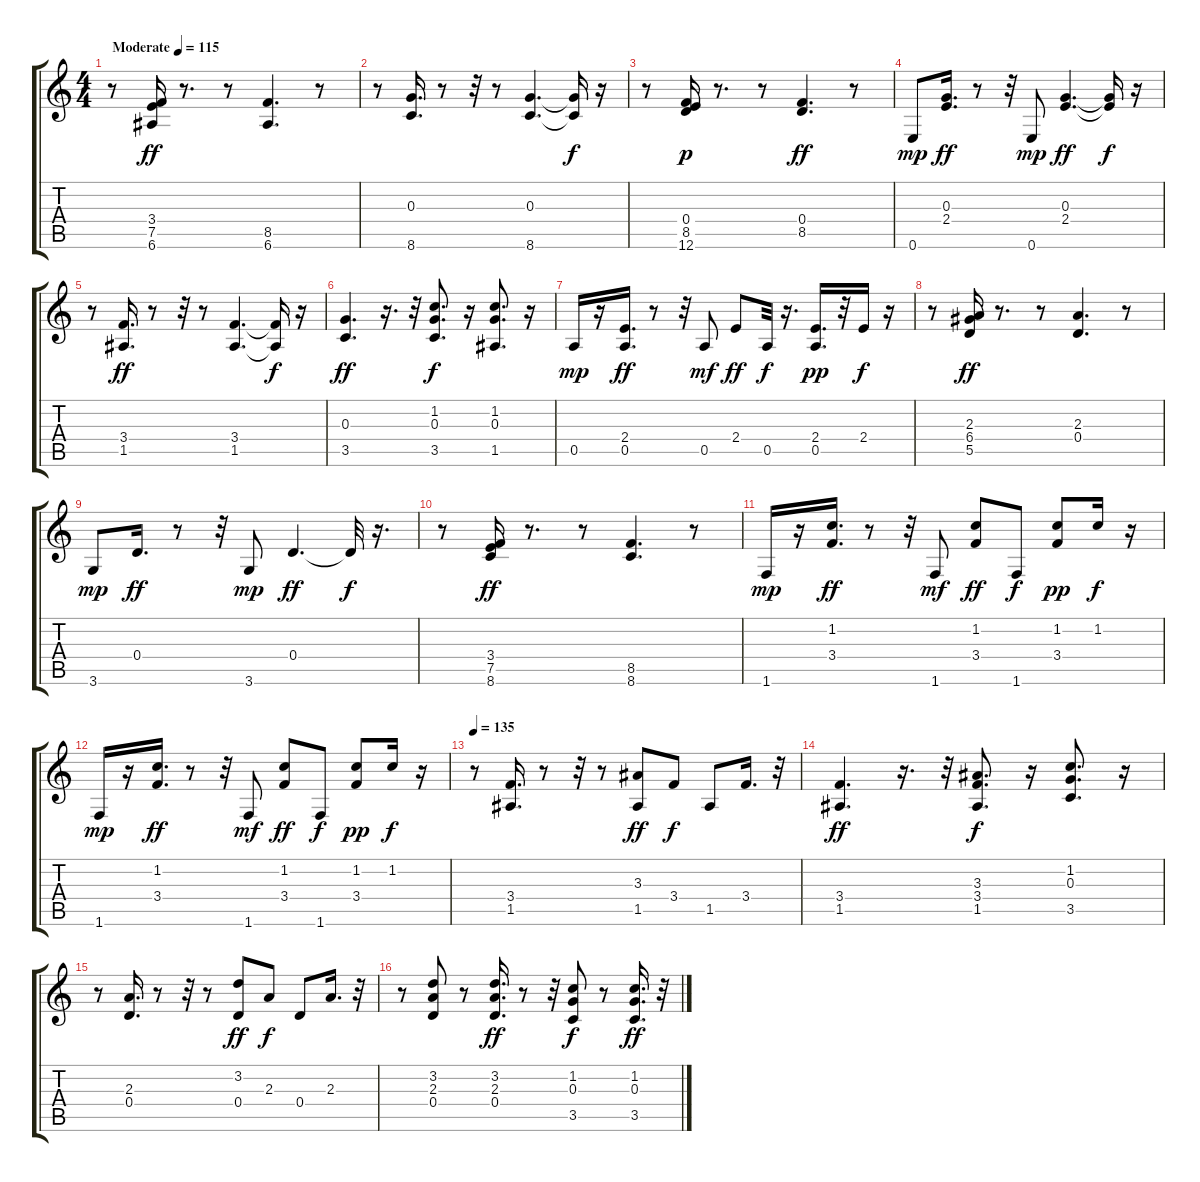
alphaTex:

\track "" {instrument electricguitarmuted}
\staff {score tabs}
\tuning (E4 B3 G3 D3 A2 E2) {hide}
\ts (4 4)
\tempo (115 "Moderate")
\clef g2
\ks c
r.8{dy ff instrument electricguitarmuted} (3.4 7.5 6.6).16 r.8{d} r.8 (8.5 6.6).4{d} r.8 |
r.8 (0.3 8.6).16{d} r.8 r.32 r.8 (0.3 8.6).4{d} (0.3{t} 8.6{t}).16{dy f} r.16 |
r.8 (0.4 8.5 12.6).16{dy p} r.8{d} r.8 (0.4 8.5).4{d dy ff} r.8 |
0.6.8{dy mp} (0.3 2.4).16{d dy ff} r.8 r.32 0.6.8{dy mp} (0.3 2.4).4{d dy ff} (0.3{t} 2.4{t}).16{dy f} r.16 |
r.8 (3.4 1.5).16{d dy ff} r.8 r.32 r.8 (3.4 1.5).4{d} (3.4{t} 1.5{t}).16{dy f} r.16 |
(0.3 3.5).4{d dy ff} r.16{d} r.32 (1.2 0.3 3.5).8{d dy f} r.16 (1.2 0.3 1.5).8{d} r.16 |
0.5.16{dy mp} r.16 (2.4 0.5).16{d dy ff} r.8 r.32 0.5.8{dy mf} 2.4.8{dy ff} 0.5.32{dy f} r.16{d} (2.4 0.5).16{d dy pp} r.32 2.4.16{dy f} r.16 |
r.8 (2.3 6.4 5.5).16{dy ff} r.8{d} r.8 (2.3 0.4).4{d} r.8 |
3.6.8{dy mp} 0.4.16{d dy ff} r.8 r.32 3.6.8{dy mp} 0.4.4{d dy ff} 0.4{t}.32{dy f} r.16{d} |
r.8 (3.4 7.5 8.6).16{dy ff} r.8{d} r.8 (8.5 8.6).4{d} r.8 |
1.6.16{dy mp} r.16 (1.2 3.4).16{d dy ff} r.8 r.32 1.6.8{dy mf} (1.2 3.4).8{dy ff} 1.6.8{dy f} (1.2 3.4).8{dy pp} 1.2.16{dy f} r.16 |
1.6.16{dy mp} r.16 (1.2 3.4).16{d dy ff} r.8 r.32 1.6.8{dy mf} (1.2 3.4).8{dy ff} 1.6.8{dy f} (1.2 3.4).8{dy pp} 1.2.16{dy f} r.16 |
\tempo 135
r.8 (3.4 1.5).16{d} r.8 r.32 r.8 (3.3 1.5).8{dy ff} 3.4.8{dy f} 1.5.8 3.4.16{d} r.32 |
(3.4 1.5).4{d dy ff} r.16{d} r.32 (3.3 3.4 1.5).8{d dy f} r.16 (1.2 0.3 3.5).8{d} r.16 |
r.8 (2.3 0.4).16{d} r.8 r.32 r.8 (3.2 0.4).8{dy ff} 2.3.8{dy f} 0.4.8 2.3.16{d} r.32 |
r.8 (3.2 2.3 0.4).8 r.8 (3.2 2.3 0.4).16{d dy ff} r.8 r.32 (1.2 0.3 3.5).8{dy f} r.8 (1.2 0.3 3.5).16{d dy ff} r.32
